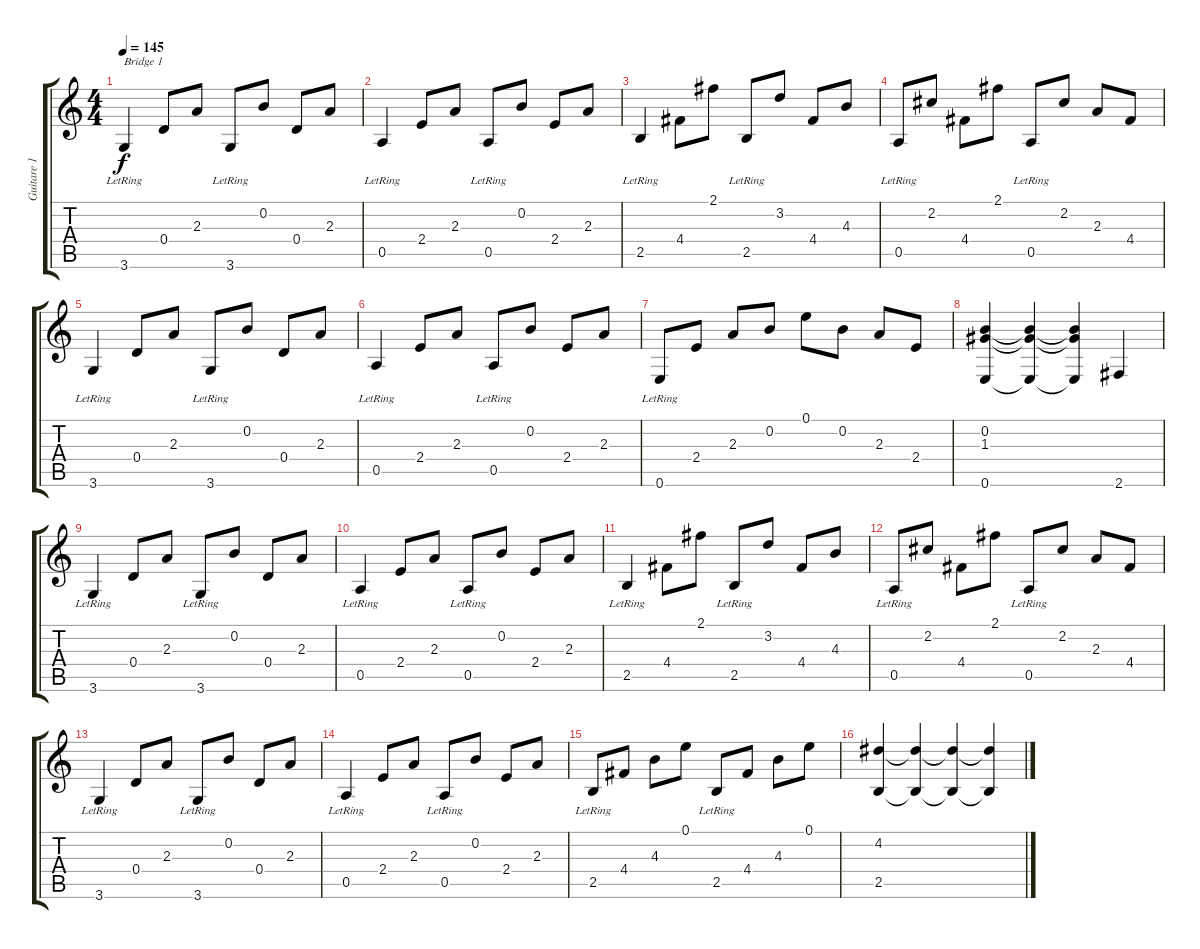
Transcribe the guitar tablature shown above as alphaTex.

\track ("Guitare 1" "Guitare 1") {instrument acousticguitarnylon}
\staff {score tabs}
\tuning (E4 B3 G3 D3 A2 E2) {hide}
\ts (4 4)
\tempo 145
\clef g2
\ks c
3.6{lr}.4{txt "Bridge 1" dy f} 0.4.8 2.3.8 3.6{lr}.8 0.2.8 0.4.8 2.3.8 |
0.5{lr}.4 2.4.8 2.3.8 0.5{lr}.8 0.2.8 2.4.8 2.3.8 |
2.5{lr}.4 4.4.8 2.1.8 2.5{lr}.8 3.2.8 4.4.8 4.3.8 |
0.5{lr}.8 2.2.8 4.4.8 2.1.8 0.5{lr}.8 2.2.8 2.3.8 4.4.8 |
3.6{lr}.4 0.4.8 2.3.8 3.6{lr}.8 0.2.8 0.4.8 2.3.8 |
0.5{lr}.4 2.4.8 2.3.8 0.5{lr}.8 0.2.8 2.4.8 2.3.8 |
0.6{lr}.8 2.4.8 2.3.8 0.2.8 0.1.8 0.2.8 2.3.8 2.4.8 |
(0.2 1.3 0.6).4 (0.2{t} 1.3{t} 0.6{t}).4 (0.2{t} 1.3{t} 0.6{t}).4 2.6.4 |
3.6{lr}.4 0.4.8 2.3.8 3.6{lr}.8 0.2.8 0.4.8 2.3.8 |
0.5{lr}.4 2.4.8 2.3.8 0.5{lr}.8 0.2.8 2.4.8 2.3.8 |
2.5{lr}.4 4.4.8 2.1.8 2.5{lr}.8 3.2.8 4.4.8 4.3.8 |
0.5{lr}.8 2.2.8 4.4.8 2.1.8 0.5{lr}.8 2.2.8 2.3.8 4.4.8 |
3.6{lr}.4 0.4.8 2.3.8 3.6{lr}.8 0.2.8 0.4.8 2.3.8 |
0.5{lr}.4 2.4.8 2.3.8 0.5{lr}.8 0.2.8 2.4.8 2.3.8 |
2.5{lr}.8 4.4.8 4.3.8 0.1.8 2.5{lr}.8 4.4.8 4.3.8 0.1.8 |
(4.2 2.5).4 (4.2{t} 2.5{t}).4 (4.2{t} 2.5{t}).4 (4.2{t} 2.5{t}).4
